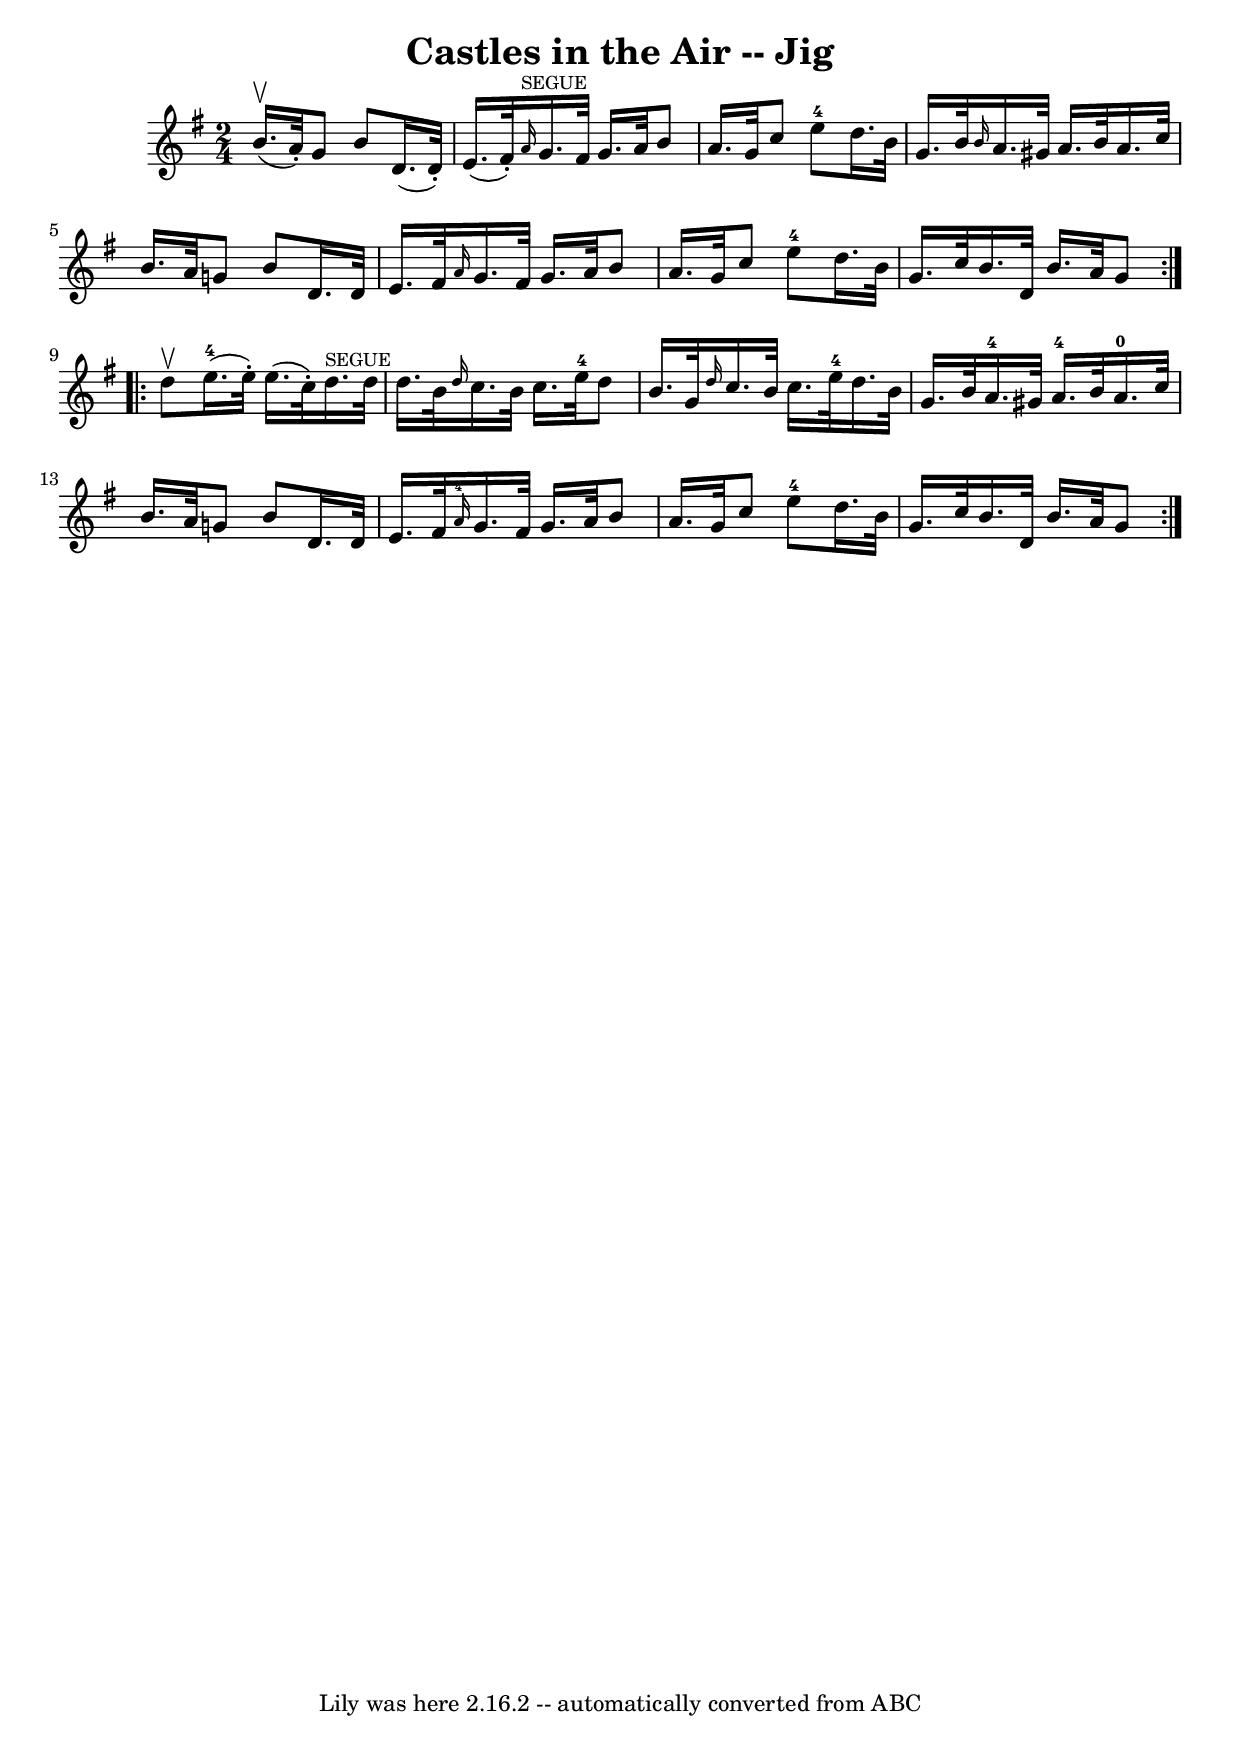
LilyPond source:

\version "2.7.40"
\include "Mammoth.ily"
\header {
	%% book = "Ryan's Mammoth Collection"
	crossRefNumber = "1"
	footnotes = "\\\\114 639"
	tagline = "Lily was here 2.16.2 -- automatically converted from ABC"
	title = "Castles in the Air -- Jig"
}
voicedefault =  {
\set Score.defaultBarType = "empty"

\repeat volta 2 {
\time 2/4 \key g \major b'16.^\upbow(a'32 -.) |
 g'8 b'8   
 d'16. (d'32 -.) e'16. (fis'32 -.)   |
   \grace { a'16 
^\segue } g'16. fis'32 g'16. a'32 b'8 a'16. g'32    
|
 c''8 e''8-4 d''16. b'32 g'16. b'32    |
 
\grace { b'16  } a'16. gis'32 a'16. b'32 a'16. c''32    
b'16. a'32    |
 g'!8 b'8 d'16. d'32 e'16. fis'32   
 |
 \grace { a'16  } g'16. fis'32 g'16. a'32 b'8    
a'16. g'32    |
 c''8 e''8-4 d''16. b'32 g'16.    
c''32    |
 b'16. d'32 b'16. a'32 g'8  }     
\repeat volta 2 { d''8^\upbow |
 e''16.-4(e''32 -.)   
e''16. (c''32 -.) d''16.^\segue d''32 d''16. b'32    
|
 \grace { d''16  } c''16. b'32 c''16. e''32-4 d''8   
 b'16. g'32    |
     \grace { d''16  } c''16. b'32 c''16.  
 e''32-4 d''16. b'32 g'16. b'32    |
 a'16.-4   
gis'32 a'16.-4 b'32 a'16.-0 c''32 b'16. a'32    
|
 g'!8 b'8 d'16. d'32 e'16. fis'32    |
   
\grace { a'16-4 } g'16. fis'32 g'16. a'32 b'8 a'16.    
g'32    |
 c''8 e''8-4 d''16. b'32 g'16. c''32    
|
 b'16. d'32 b'16. a'32 g'8    }   
}

\score{
    <<

	\context Staff="default"
	{
	    \voicedefault 
	}

    >>
	\layout {
	}
	\midi {}
}
